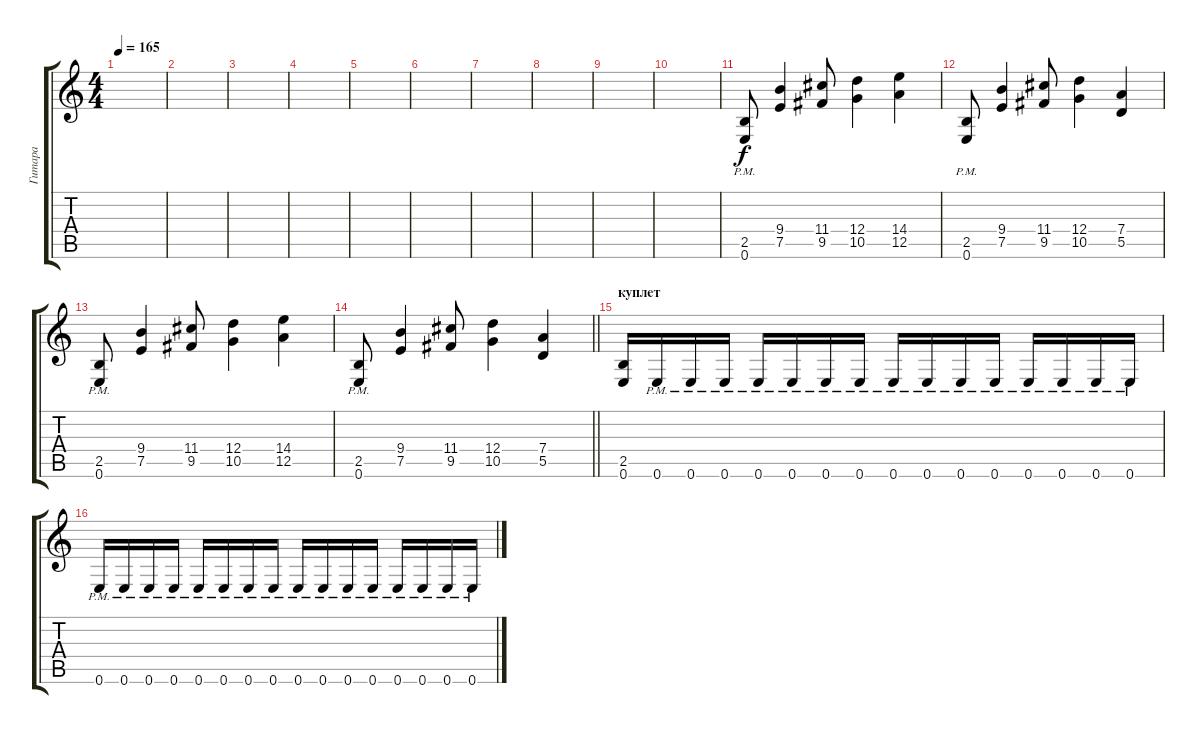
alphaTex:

\track ("Гитара" "Гитара") {instrument distortionguitar}
\staff {score tabs}
\tuning (E4 B3 G3 D3 A2 E2) {hide}
\ts (4 4)
\tempo 165
\clef g2
\ks c
|
|
|
|
|
|
|
|
|
|
(2.5{pm} 0.6{pm}).8 (9.4 7.5).4 (11.4 9.5).8 (12.4 10.5).4 (14.4 12.5).4 |
(2.5{pm} 0.6{pm}).8 (9.4 7.5).4 (11.4 9.5).8 (12.4 10.5).4 (7.4 5.5).4 |
(2.5{pm} 0.6{pm}).8 (9.4 7.5).4 (11.4 9.5).8 (12.4 10.5).4 (14.4 12.5).4 |
\barLineRight lightlight
(2.5{pm} 0.6{pm}).8 (9.4 7.5).4 (11.4 9.5).8 (12.4 10.5).4 (7.4 5.5).4 |
\section ("" "куплет")
(2.5 0.6).16 0.6{pm}.16 0.6{pm}.16 0.6{pm}.16 0.6{pm}.16 0.6{pm}.16 0.6{pm}.16 0.6{pm}.16 0.6{pm}.16 0.6{pm}.16 0.6{pm}.16 0.6{pm}.16 0.6{pm}.16 0.6{pm}.16 0.6{pm}.16 0.6{pm}.16 |
0.6{pm}.16 0.6{pm}.16 0.6{pm}.16 0.6{pm}.16 0.6{pm}.16 0.6{pm}.16 0.6{pm}.16 0.6{pm}.16 0.6{pm}.16 0.6{pm}.16 0.6{pm}.16 0.6{pm}.16 0.6{pm}.16 0.6{pm}.16 0.6{pm}.16 0.6{pm}.16
